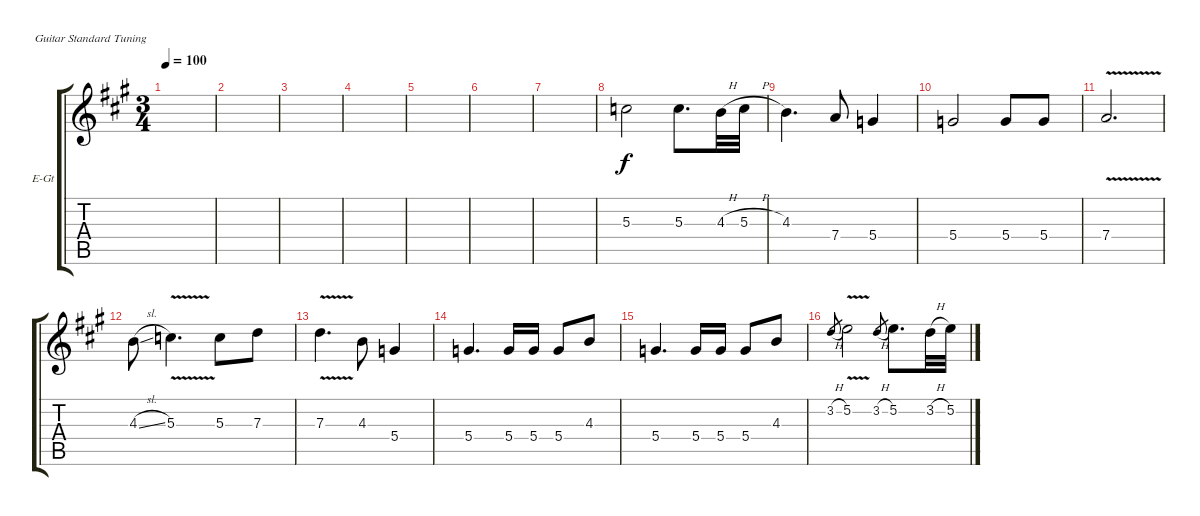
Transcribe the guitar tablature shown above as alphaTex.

\bracketExtendMode groupsimilarinstruments
\firstSystemTrackNameOrientation horizontal
\otherSystemsTrackNameOrientation horizontal
\track ("3 Guitar" "E-Gt") {instrument distortionguitar}
\staff {score tabs}
\tuning (E4 B3 G3 D3 A2 E2)
\ts (3 4)
\tempo 100
\clef g2
\scale
1.07062
\ks a
|
\scale
0.929382 |
\scale
1.07062 |
\scale
0.929382 |
\scale
1.07062 |
\scale
0.929382 |
\scale
1.07062 |
\scale
0.929382 5.3.2{dy f} 5.3.8{d} 4.3{h}.32 5.3{h}.32 |
\scale
1.07062 4.3.4{d} 7.4.8 5.4.4 |
\scale
0.929382 5.4.2 5.4.8 5.4.8 |
\scale
1.07062 7.4{v}.2{d} |
\scale
0.929382 4.3{sl}.8 5.3{v}.4{d} 5.3.8 7.3.8 |
\scale
1.07062 7.3{v}.4{d} 4.3.8 5.4.4 |
\scale
0.929382 5.4.4{d} 5.4.16 5.4.16 5.4.8 4.3.8 |
\scale
1.07062 5.4.4{d} 5.4.16 5.4.16 5.4.8 4.3.8 |
\scale
0.929382 3.2{h}.8{gr} 5.2{v}.2 3.2{h}.8{gr} 5.2.8{d} 3.2{h}.32 5.2{h}.32
